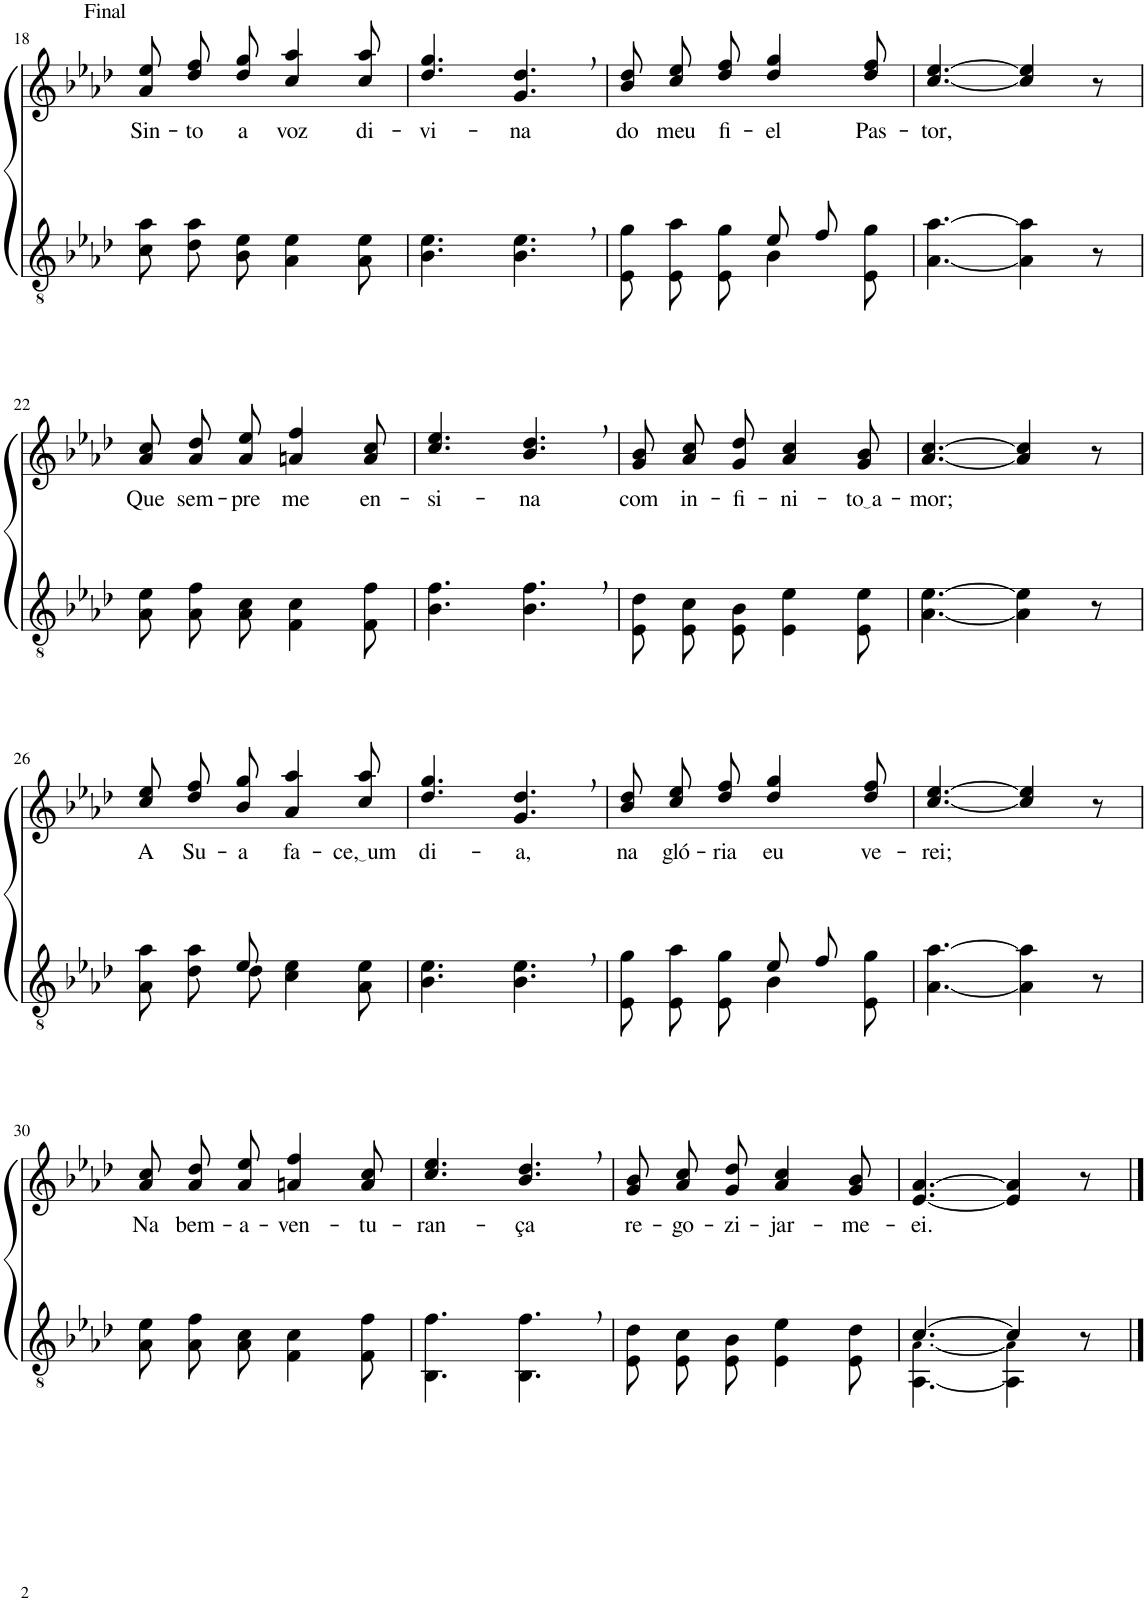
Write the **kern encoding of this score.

**kern	**kern	**text
*part2	*part1	*part1
*staff2	*staff1	*staff1
*I"Parte III e IV	*I"Parte I e II	*
!!LO:PB:g=z
*clefGv2	*clefG2	*
*Trd3c5	*Trd3c5	*
*k[b-e-a-d-]	*k[b-e-a-d-]	*
*M6/8	*M6/8	*
=18	=18	=18
!	!LO:TX:a:t=Final	!
!	!	!LO:LY:b
8c\ 8a-\L	8a-\ 8ee-\L	Sin-
!	!	!LO:LY:b
8d-\ 8a-\	8dd-\ 8ff\	-to
!	!	!LO:LY:b
8B-\ 8e-\J	8dd-\ 8gg\J	a
!	!	!LO:LY:b
4A-\ 4e-\	4cc/ 4aa-/	voz
!	!	!LO:LY:b
8A-\ 8e-\	8cc/ 8aa-/	di-
=19	=19	=19
!	!	!LO:LY:b
4.B-\ 4.e-\	4.dd-/ 4.gg/	-vi-
!	!	!LO:LY:b
4.B-\, 4.e-\,	4.g/, 4.dd-/,	-na
=20	=20	=20
*^	*	*
!	!	!	!LO:LY:b
4.ryy	8E-\ 8g\L	8b-\ 8dd-\L	do
!	!	!	!LO:LY:b
.	8E-\ 8a-\	8cc\ 8ee-\	meu
!	!	!	!LO:LY:b
.	8E-\ 8g\J	8dd-\ 8ff\J	fi-
!	!	!	!LO:LY:b
8e-/L	4B-\	4dd-/ 4gg/	-el
8f/J	.	.	.
!	!	!	!LO:LY:b
8ryy	8E-\ 8g\	8dd-/ 8ff/	Pas-
=21	=21	=21	=21
!	!	!	!LO:LY:b
*v	*v	*	*
[4.A-\ [4.a-\	[4.cc/ [4.ee-/	-tor,
4A-\] 4a-\]	4cc/] 4ee-/]	.
8r	8r	.
!!LO:LB:g=z
=22	=22	=22
!	!	!LO:LY:b
8A-\ 8e-\L	8a-\ 8cc\L	Que
!	!	!LO:LY:b
8A-\ 8f\	8a-\ 8dd-\	sem-
!	!	!LO:LY:b
8A-\ 8c\J	8a-\ 8ee-\J	-pre
!	!	!LO:LY:b
4F\ 4c\	4an/ 4ff/	me
!	!	!LO:LY:b
8F\ 8f\	8a/ 8cc/	en-
=23	=23	=23
!	!	!LO:LY:b
4.B-\ 4.f\	4.cc/ 4.ee-/	-si-
!	!	!LO:LY:b
4.B-\, 4.f\,	4.b-/, 4.dd-/,	-na
=24	=24	=24
!	!	!LO:LY:b
8E-/ 8d-/L	8g\ 8b-\L	com
!	!	!LO:LY:b
8E-/ 8c/	8a-\ 8cc\	in-
!	!	!LO:LY:b
8E-/ 8B-/J	8g\ 8dd-\J	-fi-
!	!	!LO:LY:b
4E-\ 4e-\	4a-/ 4cc/	-ni-
!	!	!LO:LY:b
8E-\ 8e-\	8g/ 8b-/	to a
=25	=25	=25
!	!	!LO:LY:b
[4.A-\ [4.e-\	[4.a-/ [4.cc/	-mor;
4A-\] 4e-\]	4a-/] 4cc/]	.
8r	8r	.
!!LO:LB:g=z
=26	=26	=26
*^	*	*
!	!	!	!LO:LY:b
4ryy	8A-\ 8a-\L	8cc\ 8ee-\L	A
!	!	!	!LO:LY:b
.	8d-\ 8a-\	8dd-\ 8ff\	Su-
!	!	!	!LO:LY:b
8e-/	8d-\J	8b-\ 8gg\J	-a
!	!	!	!LO:LY:b
4.ryy	4c\ 4e-\	4a-/ 4aa-/	fa-
!	!	!	!LO:LY:b
.	8A-\ 8e-\	8cc/ 8aa-/	ce, um
=27	=27	=27	=27
!	!	!	!LO:LY:b
*v	*v	*	*
4.B-\ 4.e-\	4.dd-/ 4.gg/	di-
!	!	!LO:LY:b
4.B-\, 4.e-\,	4.g/, 4.dd-/,	-a,
=28	=28	=28
*^	*	*
!	!	!	!LO:LY:b
4.ryy	8E-\ 8g\L	8b-\ 8dd-\L	na
!	!	!	!LO:LY:b
.	8E-\ 8a-\	8cc\ 8ee-\	gló-
!	!	!	!LO:LY:b
.	8E-\ 8g\J	8dd-\ 8ff\J	-ria
!	!	!	!LO:LY:b
8e-/L	4B-\	4dd-/ 4gg/	eu
8f/J	.	.	.
!	!	!	!LO:LY:b
8ryy	8E-\ 8g\	8dd-/ 8ff/	ve-
=29	=29	=29	=29
!	!	!	!LO:LY:b
*v	*v	*	*
[4.A-\ [4.a-\	[4.cc/ [4.ee-/	-rei;
4A-\] 4a-\]	4cc/] 4ee-/]	.
8r	8r	.
!!LO:LB:g=z
=30	=30	=30
!	!	!LO:LY:b
8A-\ 8e-\L	8a-\ 8cc\L	Na
!	!	!LO:LY:b
8A-\ 8f\	8a-\ 8dd-\	bem-
!	!	!LO:LY:b
8A-\ 8c\J	8a-\ 8ee-\J	-a-
!	!	!LO:LY:b
4F\ 4c\	4an/ 4ff/	-ven-
!	!	!LO:LY:b
8F\ 8f\	8a/ 8cc/	-tu-
=31	=31	=31
!	!	!LO:LY:b
4.BB-\ 4.f\	4.cc/ 4.ee-/	-ran-
!	!	!LO:LY:b
4.BB-\, 4.f\,	4.b-/, 4.dd-/,	-ça
=32	=32	=32
!	!	!LO:LY:b
8E-/ 8d-/L	8g\ 8b-\L	re-
!	!	!LO:LY:b
8E-/ 8c/	8a-\ 8cc\	-go-
!	!	!LO:LY:b
8E-/ 8B-/J	8g\ 8dd-\J	-zi-
!	!	!LO:LY:b
4E-\ 4e-\	4a-/ 4cc/	-jar-
!	!	!LO:LY:b
8E-\ 8d-\	8g/ 8b-/	-me-
=33	=33	=33
*^	*	*
!	!	!	!LO:LY:b
[4.c/	[4.AA-\ [4.A-!\	[4.e-/ [4.a-/	-ei.
4c/]	4AA-\] 4A-!\]	4e-/] 4a-/]	.
8r	8ryy	8r	.
*v	*v	*	*
==	==	==
*-	*-	*-
